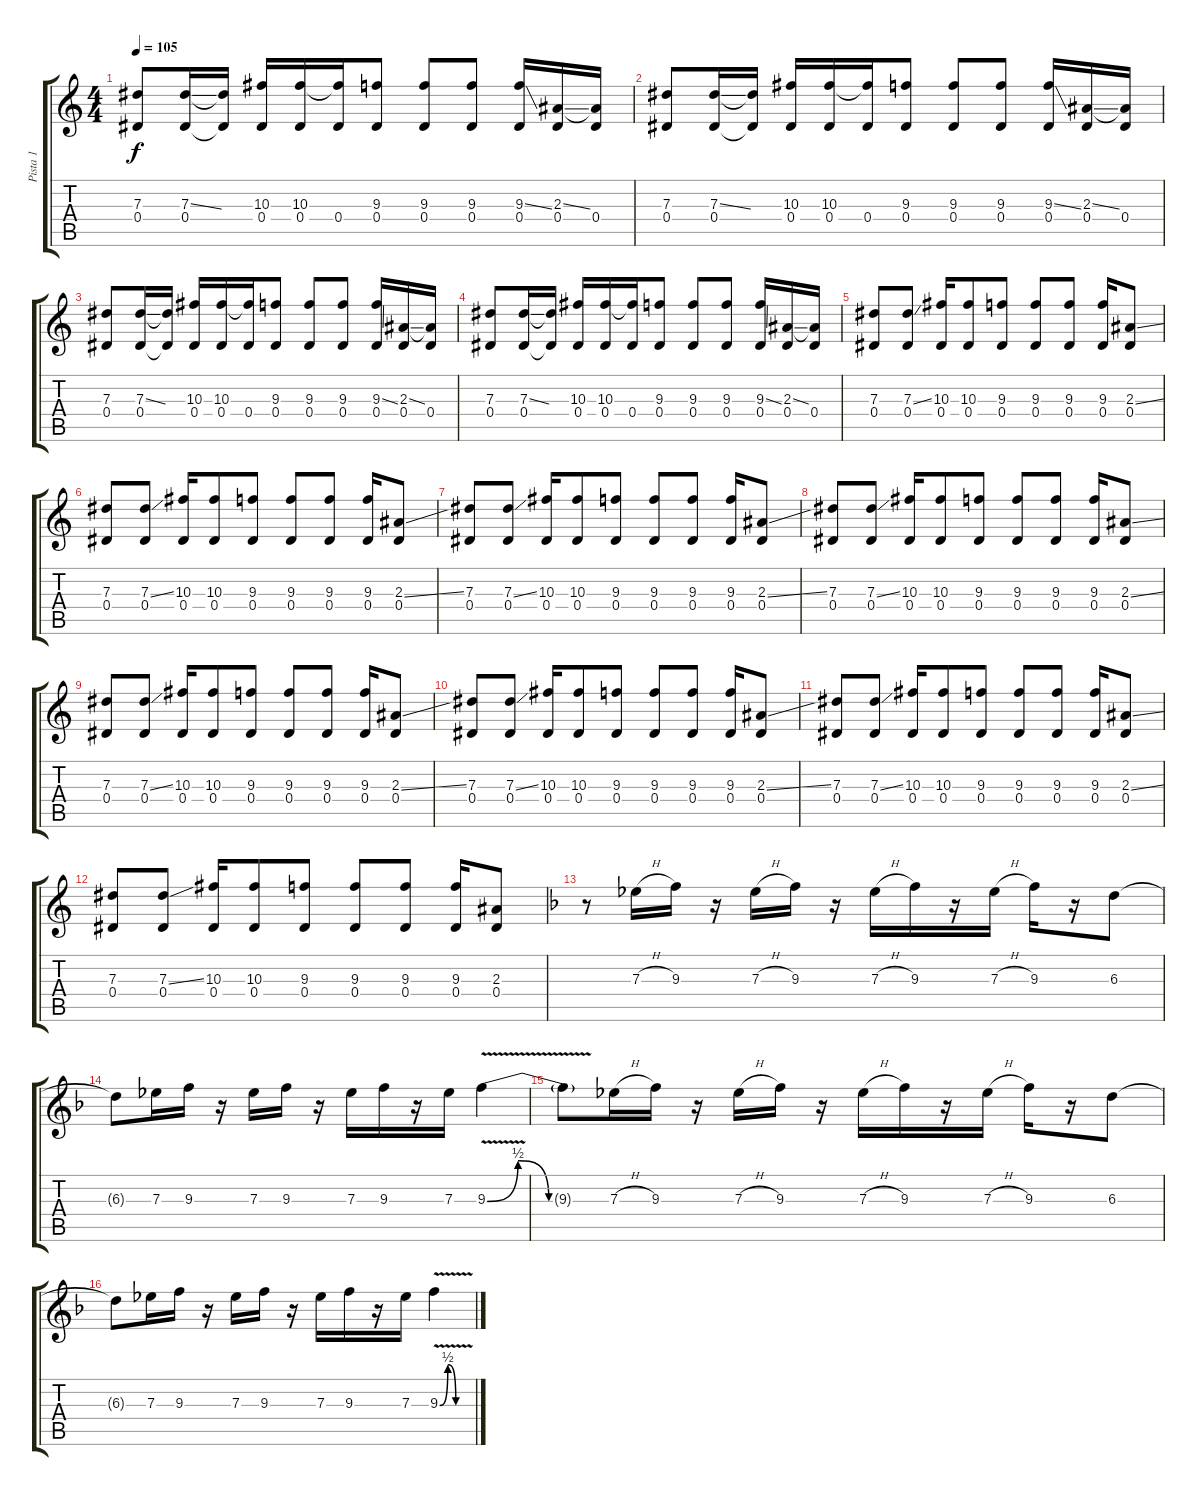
\track ("Pista 1" "Pista 1") {instrument overdrivenguitar}
\staff {score tabs}
\tuning (F4 C4 Ab3 Eb3 Bb2 F2) {hide}
\ts (4 4)
\tempo 105
\clef g2
\ks c
(7.3 0.4).8{dy f instrument electricguitarmuted} (7.3{ss} 0.4).16 (7.3{t} 0.4{t}).16 (10.3 0.4).16 (10.3 0.4).16 (10.3{t} 0.4).16 (9.3 0.4).8 (9.3 0.4).8 (9.3 0.4).8 (9.3{ss} 0.4).16 (2.3{ss} 0.4).16 (2.3{t} 0.4).16 |
(7.3 0.4).8 (7.3{ss} 0.4).16 (7.3{t} 0.4{t}).16 (10.3 0.4).16 (10.3 0.4).16 (10.3{t} 0.4).16 (9.3 0.4).8 (9.3 0.4).8 (9.3 0.4).8 (9.3{ss} 0.4).16 (2.3{ss} 0.4).16 (2.3{t} 0.4).16 |
(7.3 0.4).8 (7.3{ss} 0.4).16 (7.3{t} 0.4{t}).16 (10.3 0.4).16 (10.3 0.4).16 (10.3{t} 0.4).16 (9.3 0.4).8 (9.3 0.4).8 (9.3 0.4).8 (9.3{ss} 0.4).16 (2.3{ss} 0.4).16 (2.3{t} 0.4).16 |
(7.3 0.4).8 (7.3{ss} 0.4).16 (7.3{t} 0.4{t}).16 (10.3 0.4).16 (10.3 0.4).16 (10.3{t} 0.4).16 (9.3 0.4).8 (9.3 0.4).8 (9.3 0.4).8 (9.3{ss} 0.4).16 (2.3{ss} 0.4).16 (2.3{t} 0.4).16 |
(7.3 0.4).8{instrument overdrivenguitar} (7.3{ss} 0.4).8 (10.3 0.4).16 (10.3 0.4).8 (9.3 0.4).8 (9.3 0.4).8 (9.3 0.4).8 (9.3 0.4).16 (2.3{ss} 0.4).8 |
(7.3 0.4).8 (7.3{ss} 0.4).8 (10.3 0.4).16 (10.3 0.4).8 (9.3 0.4).8 (9.3 0.4).8 (9.3 0.4).8 (9.3 0.4).16 (2.3{ss} 0.4).8 |
(7.3 0.4).8 (7.3{ss} 0.4).8 (10.3 0.4).16 (10.3 0.4).8 (9.3 0.4).8 (9.3 0.4).8 (9.3 0.4).8 (9.3 0.4).16 (2.3{ss} 0.4).8 |
(7.3 0.4).8 (7.3{ss} 0.4).8 (10.3 0.4).16 (10.3 0.4).8 (9.3 0.4).8 (9.3 0.4).8 (9.3 0.4).8 (9.3 0.4).16 (2.3{ss} 0.4).8 |
(7.3 0.4).8 (7.3{ss} 0.4).8 (10.3 0.4).16 (10.3 0.4).8 (9.3 0.4).8 (9.3 0.4).8 (9.3 0.4).8 (9.3 0.4).16 (2.3{ss} 0.4).8 |
(7.3 0.4).8 (7.3{ss} 0.4).8 (10.3 0.4).16 (10.3 0.4).8 (9.3 0.4).8 (9.3 0.4).8 (9.3 0.4).8 (9.3 0.4).16 (2.3{ss} 0.4).8 |
(7.3 0.4).8 (7.3{ss} 0.4).8 (10.3 0.4).16 (10.3 0.4).8 (9.3 0.4).8 (9.3 0.4).8 (9.3 0.4).8 (9.3 0.4).16 (2.3{ss} 0.4).8 |
(7.3 0.4).8 (7.3{ss} 0.4).8 (10.3 0.4).16 (10.3 0.4).8 (9.3 0.4).8 (9.3 0.4).8 (9.3 0.4).8 (9.3 0.4).16 (2.3 0.4).8 |
\ks f
r.8 7.3{h}.16 9.3.16 r.16 7.3{h}.16 9.3.16 r.16 7.3{h}.16 9.3.16 r.16 7.3{h}.16 9.3.16 r.16 6.3.8 |
6.3{t}.8 7.3.16 9.3.16 r.16 7.3.16 9.3.16 r.16 7.3.16 9.3.16 r.16 7.3.16 9.3{be (custom 0 0 15 2 30 0 45 0 60 0) v}.4 |
9.3{t}.8 7.3{h}.16 9.3.16 r.16 7.3{h}.16 9.3.16 r.16 7.3{h}.16 9.3.16 r.16 7.3{h}.16 9.3.16 r.16 6.3.8 |
6.3{t}.8 7.3.16 9.3.16 r.16 7.3.16 9.3.16 r.16 7.3.16 9.3.16 r.16 7.3.16 9.3{be (custom 0 0 15 2 30 0 45 0 60 0) v}.4
